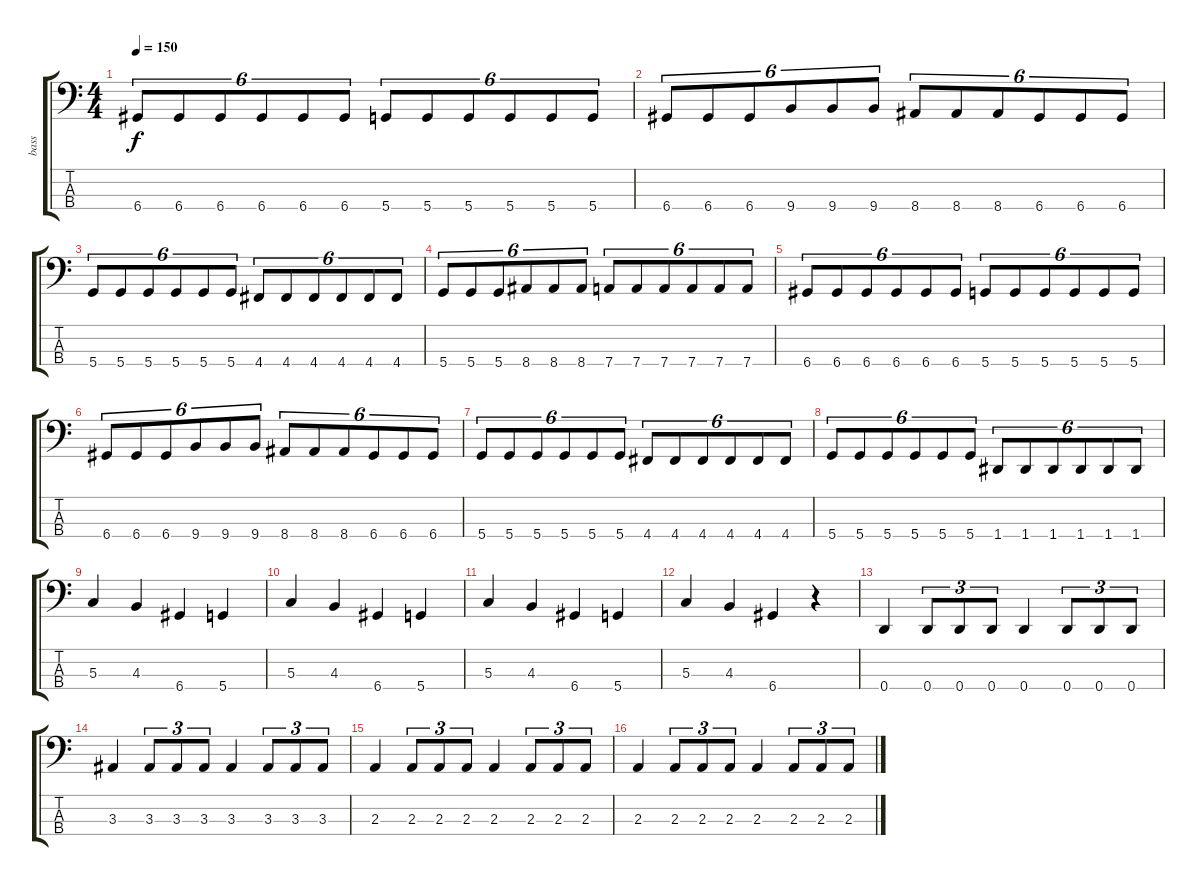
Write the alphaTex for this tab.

\track ("bass" "bass") {instrument electricbasspick}
\staff {score tabs}
\tuning (F2 C2 G1 D1) {hide}
\ts (4 4)
\tempo 150
\clef f4
\ks c
6.4.8{tu (6 4) dy f} 6.4.8{tu (6 4)} 6.4.8{tu (6 4)} 6.4.8{tu (6 4)} 6.4.8{tu (6 4)} 6.4.8{tu (6 4)} 5.4.8{tu (6 4)} 5.4.8{tu (6 4)} 5.4.8{tu (6 4)} 5.4.8{tu (6 4)} 5.4.8{tu (6 4)} 5.4.8{tu (6 4)} |
6.4.8{tu (6 4)} 6.4.8{tu (6 4)} 6.4.8{tu (6 4)} 9.4.8{tu (6 4)} 9.4.8{tu (6 4)} 9.4.8{tu (6 4)} 8.4.8{tu (6 4)} 8.4.8{tu (6 4)} 8.4.8{tu (6 4)} 6.4.8{tu (6 4)} 6.4.8{tu (6 4)} 6.4.8{tu (6 4)} |
5.4.8{tu (6 4)} 5.4.8{tu (6 4)} 5.4.8{tu (6 4)} 5.4.8{tu (6 4)} 5.4.8{tu (6 4)} 5.4.8{tu (6 4)} 4.4.8{tu (6 4)} 4.4.8{tu (6 4)} 4.4.8{tu (6 4)} 4.4.8{tu (6 4)} 4.4.8{tu (6 4)} 4.4.8{tu (6 4)} |
5.4.8{tu (6 4)} 5.4.8{tu (6 4)} 5.4.8{tu (6 4)} 8.4.8{tu (6 4)} 8.4.8{tu (6 4)} 8.4.8{tu (6 4)} 7.4.8{tu (6 4)} 7.4.8{tu (6 4)} 7.4.8{tu (6 4)} 7.4.8{tu (6 4)} 7.4.8{tu (6 4)} 7.4.8{tu (6 4)} |
6.4.8{tu (6 4)} 6.4.8{tu (6 4)} 6.4.8{tu (6 4)} 6.4.8{tu (6 4)} 6.4.8{tu (6 4)} 6.4.8{tu (6 4)} 5.4.8{tu (6 4)} 5.4.8{tu (6 4)} 5.4.8{tu (6 4)} 5.4.8{tu (6 4)} 5.4.8{tu (6 4)} 5.4.8{tu (6 4)} |
6.4.8{tu (6 4)} 6.4.8{tu (6 4)} 6.4.8{tu (6 4)} 9.4.8{tu (6 4)} 9.4.8{tu (6 4)} 9.4.8{tu (6 4)} 8.4.8{tu (6 4)} 8.4.8{tu (6 4)} 8.4.8{tu (6 4)} 6.4.8{tu (6 4)} 6.4.8{tu (6 4)} 6.4.8{tu (6 4)} |
5.4.8{tu (6 4)} 5.4.8{tu (6 4)} 5.4.8{tu (6 4)} 5.4.8{tu (6 4)} 5.4.8{tu (6 4)} 5.4.8{tu (6 4)} 4.4.8{tu (6 4)} 4.4.8{tu (6 4)} 4.4.8{tu (6 4)} 4.4.8{tu (6 4)} 4.4.8{tu (6 4)} 4.4.8{tu (6 4)} |
5.4.8{tu (6 4)} 5.4.8{tu (6 4)} 5.4.8{tu (6 4)} 5.4.8{tu (6 4)} 5.4.8{tu (6 4)} 5.4.8{tu (6 4)} 1.4.8{tu (6 4)} 1.4.8{tu (6 4)} 1.4.8{tu (6 4)} 1.4.8{tu (6 4)} 1.4.8{tu (6 4)} 1.4.8{tu (6 4)} |
5.3.4 4.3.4 6.4.4 5.4.4 |
5.3.4 4.3.4 6.4.4 5.4.4 |
5.3.4 4.3.4 6.4.4 5.4.4 |
5.3.4 4.3.4 6.4.4 r.4 |
0.4.4 0.4.8{tu (3 2)} 0.4.8{tu (3 2)} 0.4.8{tu (3 2)} 0.4.4 0.4.8{tu (3 2)} 0.4.8{tu (3 2)} 0.4.8{tu (3 2)} |
3.3.4 3.3.8{tu (3 2)} 3.3.8{tu (3 2)} 3.3.8{tu (3 2)} 3.3.4 3.3.8{tu (3 2)} 3.3.8{tu (3 2)} 3.3.8{tu (3 2)} |
2.3.4 2.3.8{tu (3 2)} 2.3.8{tu (3 2)} 2.3.8{tu (3 2)} 2.3.4 2.3.8{tu (3 2)} 2.3.8{tu (3 2)} 2.3.8{tu (3 2)} |
2.3.4 2.3.8{tu (3 2)} 2.3.8{tu (3 2)} 2.3.8{tu (3 2)} 2.3.4 2.3.8{tu (3 2)} 2.3.8{tu (3 2)} 2.3.8{tu (3 2)}
